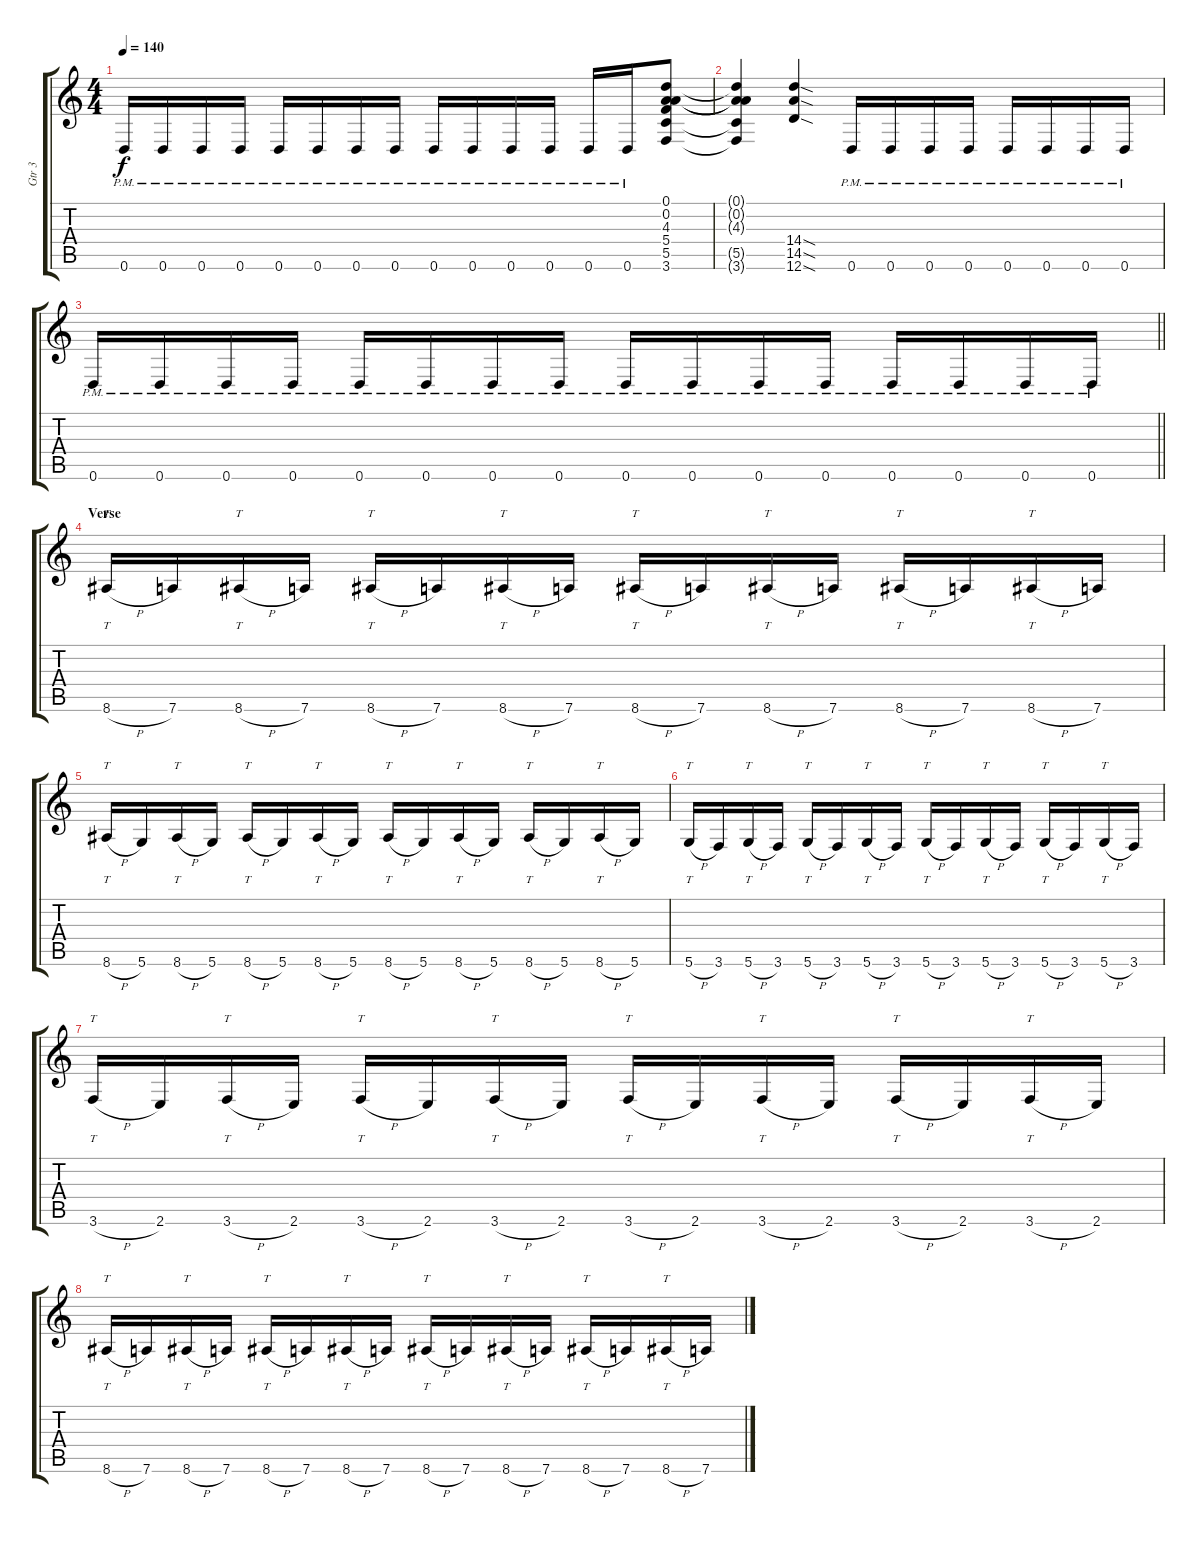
\track ("Gtr 3" "Gtr 3") {instrument distortionguitar}
\staff {score tabs}
\tuning (D4 A3 F3 C3 G2 D2) {hide}
\ts (4 4)
\tempo 140
\clef g2
\ks c
0.6{pm}.16{dy f} 0.6{pm}.16 0.6{pm}.16 0.6{pm}.16 0.6{pm}.16 0.6{pm}.16 0.6{pm}.16 0.6{pm}.16 0.6{pm}.16 0.6{pm}.16 0.6{pm}.16 0.6{pm}.16 0.6{pm}.16 0.6{pm}.16 (0.1 0.2 4.3 5.4 5.5 3.6).8 |
(0.1{t} 0.2{t} 4.3{t} 5.5{t} 3.6{t}).4 (14.4{sod} 14.5{sod} 12.6{sod}).4 0.6{pm}.16 0.6{pm}.16 0.6{pm}.16 0.6{pm}.16 0.6{pm}.16 0.6{pm}.16 0.6{pm}.16 0.6{pm}.16 |
\barLineRight lightlight
0.6{pm}.16 0.6{pm}.16 0.6{pm}.16 0.6{pm}.16 0.6{pm}.16 0.6{pm}.16 0.6{pm}.16 0.6{pm}.16 0.6{pm}.16 0.6{pm}.16 0.6{pm}.16 0.6{pm}.16 0.6{pm}.16 0.6{pm}.16 0.6{pm}.16 0.6{pm}.16 |
\section ("" "Verse")
8.6{h}.16{tt} 7.6.16 8.6{h}.16{tt} 7.6.16 8.6{h}.16{tt} 7.6.16 8.6{h}.16{tt} 7.6.16 8.6{h}.16{tt} 7.6.16 8.6{h}.16{tt} 7.6.16 8.6{h}.16{tt} 7.6.16 8.6{h}.16{tt} 7.6.16 |
8.6{h}.16{tt} 5.6.16 8.6{h}.16{tt} 5.6.16 8.6{h}.16{tt} 5.6.16 8.6{h}.16{tt} 5.6.16 8.6{h}.16{tt} 5.6.16 8.6{h}.16{tt} 5.6.16 8.6{h}.16{tt} 5.6.16 8.6{h}.16{tt} 5.6.16 |
5.6{h}.16{tt} 3.6.16 5.6{h}.16{tt} 3.6.16 5.6{h}.16{tt} 3.6.16 5.6{h}.16{tt} 3.6.16 5.6{h}.16{tt} 3.6.16 5.6{h}.16{tt} 3.6.16 5.6{h}.16{tt} 3.6.16 5.6{h}.16{tt} 3.6.16 |
3.6{h}.16{tt} 2.6.16 3.6{h}.16{tt} 2.6.16 3.6{h}.16{tt} 2.6.16 3.6{h}.16{tt} 2.6.16 3.6{h}.16{tt} 2.6.16 3.6{h}.16{tt} 2.6.16 3.6{h}.16{tt} 2.6.16 3.6{h}.16{tt} 2.6.16 |
8.6{h}.16{tt} 7.6.16 8.6{h}.16{tt} 7.6.16 8.6{h}.16{tt} 7.6.16 8.6{h}.16{tt} 7.6.16 8.6{h}.16{tt} 7.6.16 8.6{h}.16{tt} 7.6.16 8.6{h}.16{tt} 7.6.16 8.6{h}.16{tt} 7.6.16
